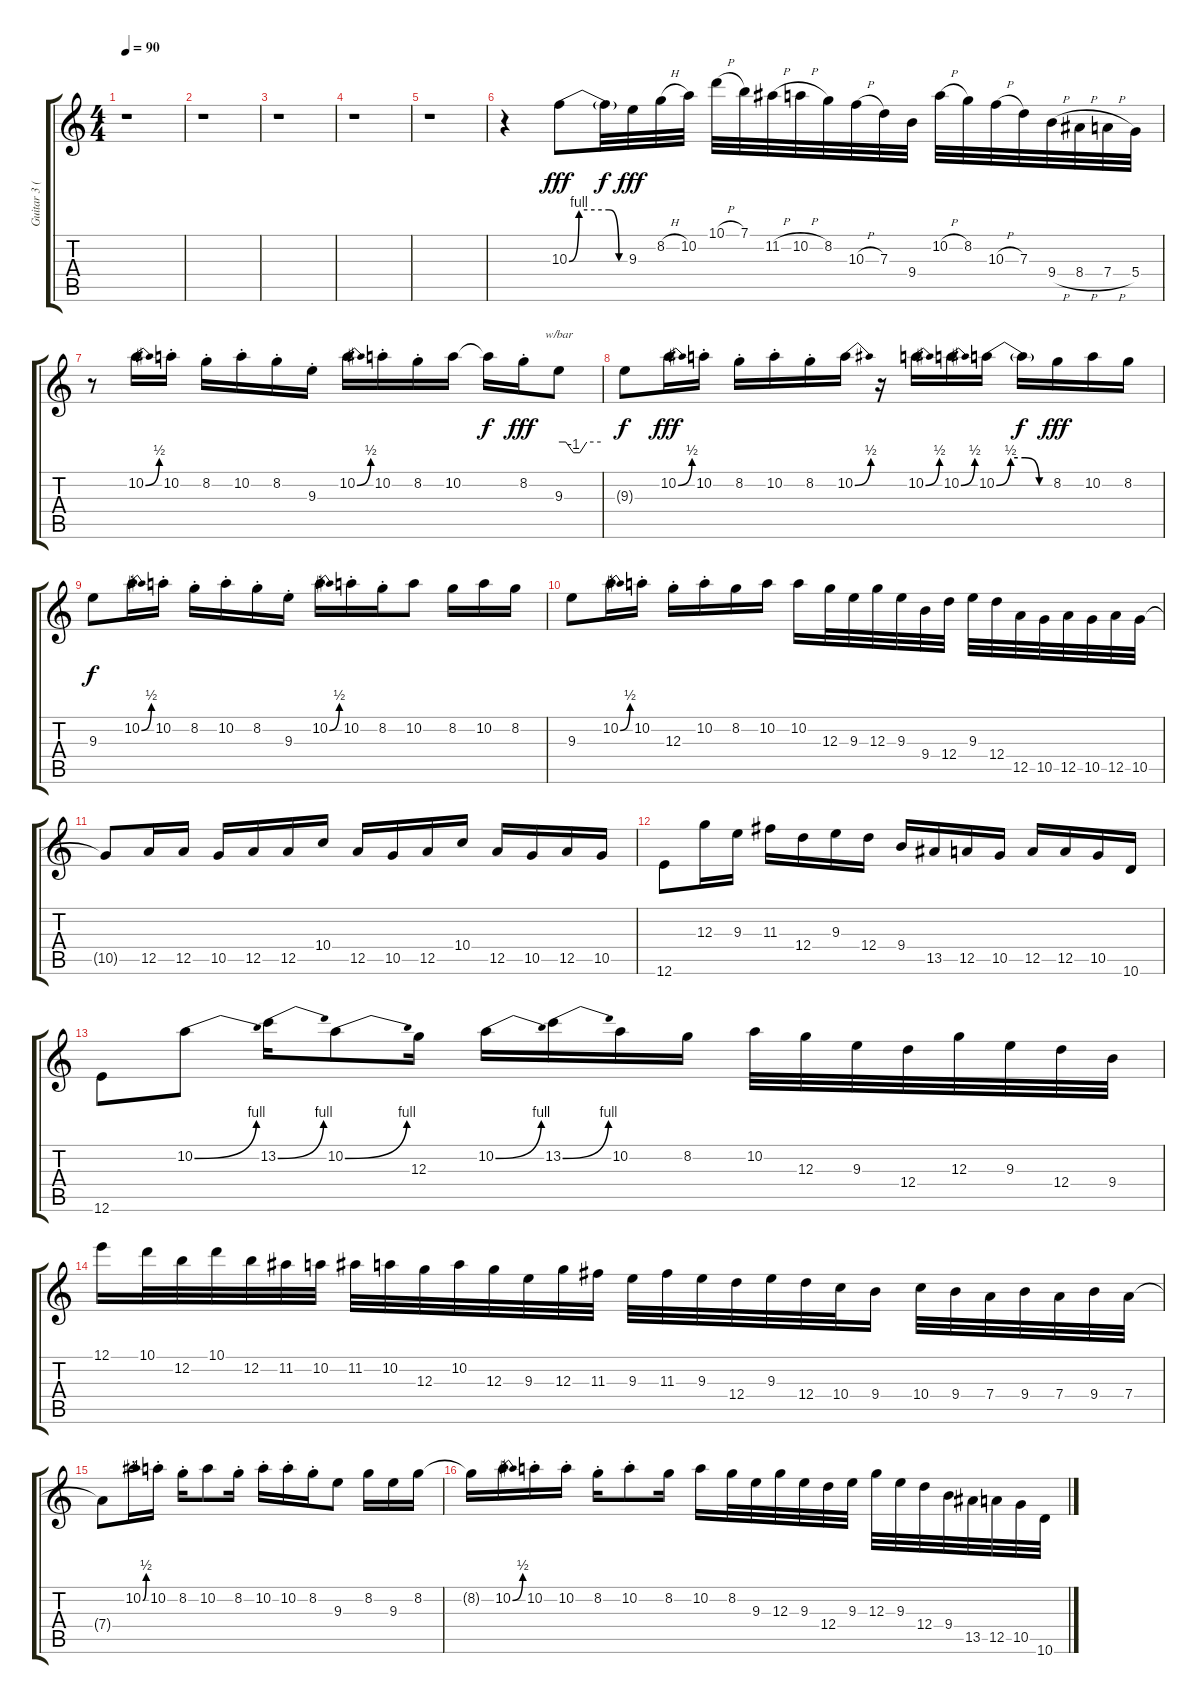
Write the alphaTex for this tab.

\track ("Guitar 3 (Lead 1)" "Guitar 3 (") {instrument distortionguitar}
\staff {score tabs}
\tuning (E4 B3 G3 D3 A2 E2) {hide}
\ts (4 4)
\tempo 90
\clef g2
\ks c
r.1{dy fff} |
r.1 |
r.1 |
r.1 |
r.1 |
r.4 10.3{be (custom 0 0 10 4 40 4 50 0 60 0)}.8 10.3{t}.32{dy f} 9.3.32{dy fff} 8.2{h}.32 10.2.32 10.1{h}.32 7.1.32 11.2{h}.32 10.2{h}.32 8.2.32 10.3{h}.32 7.3.32 9.4.32 10.2{h}.32 8.2.32 10.3{h}.32 7.3.32 9.4{h}.32 8.4{h}.32 7.4{h}.32 5.4.32 |
r.8 10.2{be (bend 0 0 60 2)}.16 10.2{st}.16 8.2{st}.16 10.2{st}.16 8.2{st}.16 9.3{st}.16 10.2{be (bend 0 0 60 2)}.16 10.2{st}.16 8.2{st}.16 10.2.16 10.2{t}.16{dy f} 8.2{st}.16{dy fff} 9.3.8{tbe (custom default 0 0 10 0 21 -4 30 -4 40 0 60 0)} |
9.3{t}.8{dy f} 10.2{be (bend 0 0 60 2)}.16{dy fff} 10.2{st}.16 8.2{st}.16 10.2{st}.16 8.2{st}.16 10.2{be (bend 0 0 60 2)}.16 r.16 10.2{be (bend 0 0 60 2)}.16 10.2{be (bend 0 0 60 2)}.16 10.2{be (custom 0 0 15 2 30 2 45 0 60 0)}.16 10.2{t}.16{dy f} 8.2.16{dy fff} 10.2.16 8.2.16 |
9.3.8{dy f} 10.2{be (bend 0 0 60 2) st}.16 10.2{st}.16 8.2{st}.16 10.2{st}.16 8.2{st}.16 9.3{st}.16 10.2{be (bend 0 0 60 2) st}.16 10.2{st}.16 8.2{st}.16 10.2.8 8.2.16 10.2.16 8.2.16 |
9.3.8 10.2{be (bend 0 0 60 2) st}.16 10.2{st}.16 12.3{st}.16 10.2{st}.16 8.2.16 10.2.16 10.2.16 12.3.32 9.3.32 12.3.32 9.3.32 9.4.32 12.4.32 9.3.32 12.4.32 12.5.32 10.5.32 12.5.32 10.5.32 12.5.32 10.5.32 |
10.5{t}.8 12.5.16 12.5.16 10.5.16 12.5.16 12.5.16 10.4.16 12.5.16 10.5.16 12.5.16 10.4.16 12.5.16 10.5.16 12.5.16 10.5.16 |
12.6.8 12.3.16 9.3.16 11.3.16 12.4.16 9.3.16 12.4.16 9.4.16 13.5.16 12.5.16 10.5.16 12.5.16 12.5.16 10.5.16 10.6.16 |
12.6.8 10.2{be (bend 0 0 60 4)}.8 13.2{be (bend 0 0 60 4)}.16 10.2{be (bend 0 0 60 4)}.8 12.3.16 10.2{be (bend 0 0 60 4)}.16 13.2{be (bend 0 0 60 4)}.16 10.2.16 8.2.16 10.2.32 12.3.32 9.3.32 12.4.32 12.3.32 9.3.32 12.4.32 9.4.32 |
12.1.16 10.1.32 12.2.32 10.1.32 12.2.32 11.2.32 10.2.32 11.2.32 10.2.32 12.3.32 10.2.32 12.3.32 9.3.32 12.3.32 11.3.32 9.3.32 11.3.32 9.3.32 12.4.32 9.3.32 12.4.32 10.4.32 9.4.16 10.4.32 9.4.32 7.4.32 9.4.32 7.4.32 9.4.32 7.4.32 |
7.4{t}.8 10.2{be (bend 0 0 60 2) st}.16 10.2{st}.16 8.2{st}.16 10.2.8 8.2{st}.16 10.2{st}.16 10.2{st}.16 8.2{st}.16 9.3.8 8.2.16 9.3.16 8.2.16 |
8.2{t}.16 10.2{be (bend 0 0 60 2) st}.16 10.2{st}.16 10.2{st}.16 8.2{st}.16 10.2{st}.8 8.2.16 10.2.16 8.2.32 9.3.32 12.3.32 9.3.32 12.4.32 9.3.32 12.3.32 9.3.32 12.4.32 9.4.32 13.5.32 12.5.32 10.5.32 10.6.32
